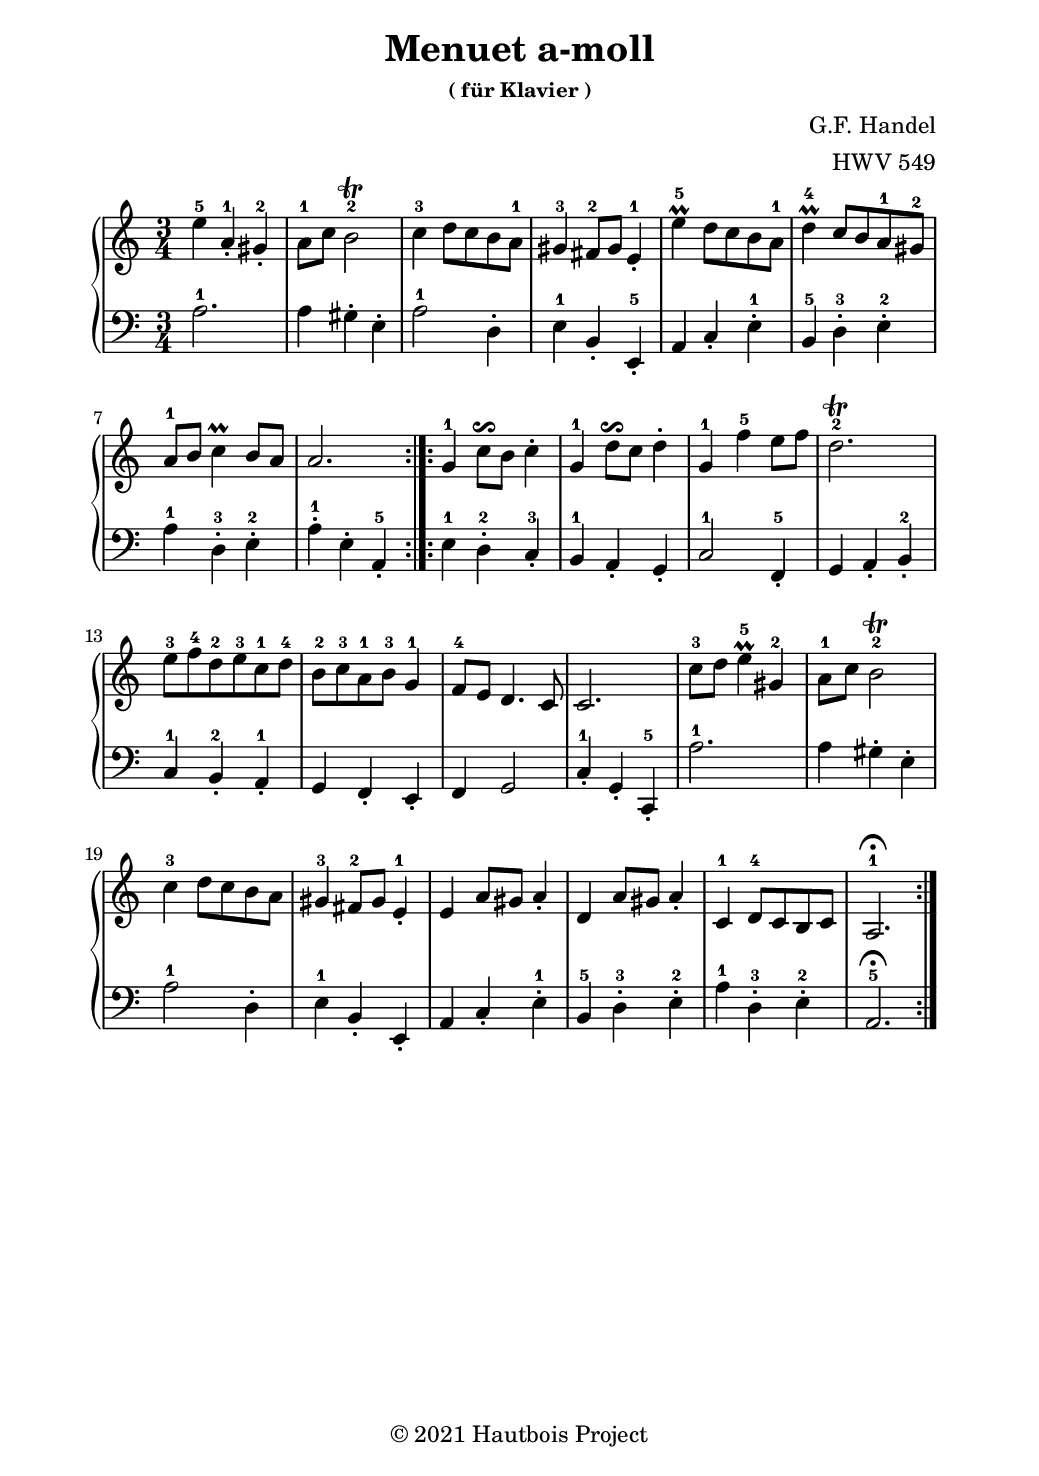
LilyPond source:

\version "2.23.5"
%% Generated by lilypond-book
%% Options: [exampleindent=10.16\mm,indent=0\mm,line-width=14.5\cm,noragged-right,papersize=a5,quote]
%\include "lilypond-book-preamble.ly"
\include "italiano.ly"

%****************************************************************
% Start cut-&-pastable-section

%****************************************************************

\paper {
  % Set paper
  #(set-paper-size "b5")
  indent = 0\mm
  line-width = 14.5\cm
  ragged-right = ##f
  line-width = #(- line-width (* mm 3.000000) (* mm 1))
}

\layout {
  
}

%*****************************************
%  Set Header
%*****************************************
\header {
  title = "Menuet a-moll"
  %subtitle = ""
  subsubtitle = "( für Klavier )"
  composer = "G.F. Handel"
  arranger = "HWV 549"
  %arranger = "Tzu'An Lee"
  %opus = ""
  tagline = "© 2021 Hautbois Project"
}

%*****************************************
% Start Voice
% Write the voices here
%*****************************************
MyMeter = \time 3/4
%MyTempo = \tempo "Allegro" 4. = 76
MyKey = \key la \minor
PieceName = "Minuet"

VoiceI = \relative {
  %bar 1 - 4
  mi''4-5 la,-1\staccato sold-2\staccato
  la8-1 do si2-2\trill
  do4-3 re8 do si la-1
  sold4-3 fad8-2 sold mi4-1\staccato

  %bar 5 - 8
  mi'-5\prall re8 do si la-1
  re4-4\prall do8 si la-1 sold-2
  la-1 si do4\prall si8 la
  la2.
  
  \bar ":|.:"
  
  %bar 9 - 12
  sol4-1 do8\reverseturn si do4\staccato
  sol4-1 re'8\reverseturn do re4\staccato
  sol,4-1 fa'-5 mi8 fa
  re2.-2\trill

  %bar 13 - 16
  mi8-3 fa-4 re-2 mi-3 do-1 re-4
  si-2 do-3 la-1 si-3 sol4-1
  fa8-4 mi re4. do8
  do2.
  
  %bar 17 - 20
  do'8-3 re mi4-5\prall sold,-2
  la8-1 do si2-2\trill
  do4-3 re8 do si la
  sold4-3 fad8-2 sold mi4-1\staccato

  %bar 21 - 24
  mi4 la8 sold la4\staccato
  re,4 la'8 sold la4\staccato
  do,4-1 re8-4 do si do
  la2.-1\fermata
  
  \bar ":|."
}


BassoI = \relative {
  %bar 1 - 4
  la2.-1
  la4 sold\staccato mi\staccato
  la2-1 re,4\staccato
  mi-1 si\staccato mi,-5\staccato

  %bar 5 - 8
  la do\staccato mi-1\staccato
  si-5 re-3\staccato mi-2\staccato
  la-1 re,-3\staccato mi-2\staccato
  la-1\staccato mi\staccato la,-5\staccato
  
  %\bar ":|.:"
  
  %bar 9 - 12
  mi'-1 re-2\staccato do-3\staccato
  si-1 la\staccato sol\staccato
  do2-1 fa,4-5\staccato
  sol la\staccato si-2\staccato

  %bar 13 - 16
  do-1 si-2\staccato la-1\staccato
  sol fa\staccato mi\staccato
  fa sol2
  do4-1\staccato sol\staccato do,-5\staccato
  
  %bar 17 - 20
  la''2.-1
  la4 sold\staccato mi\staccato
  la2-1 re,4\staccato
  mi-1 si\staccato mi,\staccato

  %bar 21 - 24
  la do\staccato mi-1\staccato
  si-5 re-3\staccato mi-2\staccato
  la-1 re,-3\staccato mi-2\staccato
  la,2.-5\fermata
  
  %\bar ":|.:"
}


%*****************************************
%  Start Score
%*****************************************

%\markup { \vspace #1 }
\score {
  \header {
    %piece = \PieceName
  }
  \new PianoStaff <<
    \new Staff { 
      \clef "treble" 
      %\MyTempo
      \MyKey
      \MyMeter
        \VoiceI
    }
    \new Staff { 
      \clef "bass"
      %\MyTempo
      \MyKey
      \MyMeter
        \BassoI
    }
  >>
}
